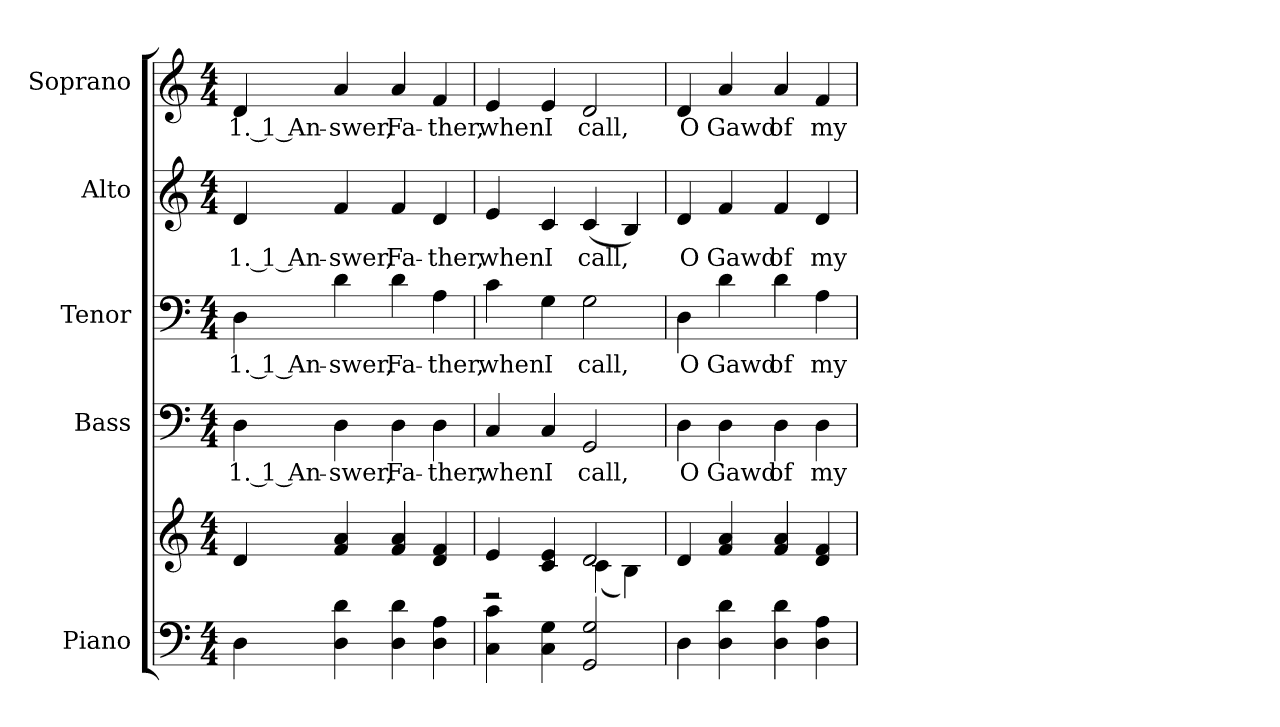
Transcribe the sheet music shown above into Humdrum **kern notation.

**kern	**kern	**kern	**text	**kern	**text	**kern	**text	**kern	**text
*part5	*part5	*part4	*part4	*part3	*part3	*part2	*part2	*part1	*part1
*staff6	*staff5	*staff4	*staff4	*staff3	*staff3	*staff2	*staff2	*staff1	*staff1
*I"Piano	*	*I"Bass	*	*I"Tenor	*	*I"Alto	*	*I"Soprano	*
*I'Pno.	*	*I'B.	*	*	*	*I'A.	*	*I'S.	*
!!LO:PB:g=z
*clefF4	*clefG2	*clefF4	*	*clefF4	*	*clefG2	*	*clefG2	*
*k[]	*k[]	*k[]	*	*k[]	*	*k[]	*	*k[]	*
*C:	*C:	*C:	*	*C:	*	*C:	*	*C:	*
*M4/4	*M4/4	*M4/4	*	*M4/4	*	*M4/4	*	*M4/4	*
*MM135	*MM135	*MM135	*	*MM135	*	*MM135	*	*MM135	*
=1	=1	=1	=1	=1	=1	=1	=1	=1	=1
!	!	!	!LO:LY:b:color=#000000	!	!	!	!	!	!
!	!	!	!	!	!LO:LY:b:color=#000000	!	!	!	!
!	!	!	!	!	!	!	!LO:LY:b:color=#000000	!	!
!	!	!	!	!	!	!	!	!	!LO:LY:b:color=#000000
4Di\	4di/	4Di\	1. 1 An-	4Di\	1. 1 An-	4di/	1. 1 An-	4di/	1. 1 An-
!	!	!	!LO:LY:b:color=#000000	!	!	!	!	!	!
!	!	!	!	!	!LO:LY:b:color=#000000	!	!	!	!
!	!	!	!	!	!	!	!LO:LY:b:color=#000000	!	!
!	!	!	!	!	!	!	!	!	!LO:LY:b:color=#000000
4Di\ 4di	4fi/ 4ai	4Di\	-swer,	4di\	-swer,	4fi/	-swer,	4ai/	-swer,
!	!	!	!LO:LY:b:color=#000000	!	!	!	!	!	!
!	!	!	!	!	!LO:LY:b:color=#000000	!	!	!	!
!	!	!	!	!	!	!	!LO:LY:b:color=#000000	!	!
!	!	!	!	!	!	!	!	!	!LO:LY:b:color=#000000
4Di\ 4di	4fi/ 4ai	4Di\	Fa-	4di\	Fa-	4fi/	Fa-	4ai/	Fa-
!	!	!	!LO:LY:b:color=#000000	!	!	!	!	!	!
!	!	!	!	!	!LO:LY:b:color=#000000	!	!	!	!
!	!	!	!	!	!	!	!LO:LY:b:color=#000000	!	!
!	!	!	!	!	!	!	!	!	!LO:LY:b:color=#000000
4Di\ 4Ai	4di/ 4fi	4Di\	-ther,	4Ai\	-ther,	4di/	-ther,	4fi/	-ther,
=2	=2	=2	=2	=2	=2	=2	=2	=2	=2
*	*^	*	*	*	*	*	*	*	*
!	!	!	!	!LO:LY:b:color=#000000	!	!	!	!	!	!
!	!	!	!	!	!	!LO:LY:b:color=#000000	!	!	!	!
!	!	!	!	!	!	!	!	!LO:LY:b:color=#000000	!	!
!	!	!	!	!	!	!	!	!	!	!LO:LY:b:color=#000000
4Ci\ 4ci	4ei/	2r	4Ci/	when	4ci\	when	4ei/	when	4ei/	when
!	!	!	!	!LO:LY:b:color=#000000	!	!	!	!	!	!
!	!	!	!	!	!	!LO:LY:b:color=#000000	!	!	!	!
!	!	!	!	!	!	!	!	!LO:LY:b:color=#000000	!	!
!	!	!	!	!	!	!	!	!	!	!LO:LY:b:color=#000000
4Ci\ 4Gi	4ci/ 4ei	.	4Ci/	I	4Gi\	I	4ci/	I	4ei/	I
!	!	!	!	!LO:LY:b:color=#000000	!	!	!	!	!	!
!	!	!	!	!	!	!LO:LY:b:color=#000000	!	!	!	!
!	!	!	!	!	!	!	!	!LO:LY:b:color=#000000	!	!
!	!	!	!	!	!	!	!	!	!	!LO:LY:b:color=#000000
2GGi/ 2Gi	2di/	(4ci\	2GGi/	call,	2Gi\	call,	(4ci/	call,	2di/	call,
.	.	4Bi\)	.	.	.	.	4Bi/)	.	.	.
*	*v	*v	*	*	*	*	*	*	*	*
=3	=3	=3	=3	=3	=3	=3	=3	=3	=3
*	*^	*	*	*	*	*	*	*	*
!	!	!	!	!LO:LY:b:color=#000000	!	!	!	!	!	!
*	*v	*v	*	*	*	*	*	*	*	*
*	*^	*	*	*	*	*	*	*	*
!	!	!	!	!	!	!LO:LY:b:color=#000000	!	!	!	!
*	*v	*v	*	*	*	*	*	*	*	*
*	*^	*	*	*	*	*	*	*	*
!	!	!	!	!	!	!	!	!LO:LY:b:color=#000000	!	!
*	*v	*v	*	*	*	*	*	*	*	*
*	*^	*	*	*	*	*	*	*	*
!	!	!	!	!	!	!	!	!	!	!LO:LY:b:color=#000000
*	*v	*v	*	*	*	*	*	*	*	*
4Di\	4di/	4Di\	O	4Di\	O	4di/	O	4di/	O
!	!	!	!LO:LY:b:color=#000000	!	!	!	!	!	!
!	!	!	!	!	!LO:LY:b:color=#000000	!	!	!	!
!	!	!	!	!	!	!	!LO:LY:b:color=#000000	!	!
!	!	!	!	!	!	!	!	!	!LO:LY:b:color=#000000
4Di\ 4di	4fi/ 4ai	4Di\	Gawd	4di\	Gawd	4fi/	Gawd	4ai/	Gawd
!	!	!	!LO:LY:b:color=#000000	!	!	!	!	!	!
!	!	!	!	!	!LO:LY:b:color=#000000	!	!	!	!
!	!	!	!	!	!	!	!LO:LY:b:color=#000000	!	!
!	!	!	!	!	!	!	!	!	!LO:LY:b:color=#000000
4Di\ 4di	4fi/ 4ai	4Di\	of	4di\	of	4fi/	of	4ai/	of
!	!	!	!LO:LY:b:color=#000000	!	!	!	!	!	!
!	!	!	!	!	!LO:LY:b:color=#000000	!	!	!	!
!	!	!	!	!	!	!	!LO:LY:b:color=#000000	!	!
!	!	!	!	!	!	!	!	!	!LO:LY:b:color=#000000
4Di\ 4Ai	4di/ 4fi	4Di\	my	4Ai\	my	4di/	my	4fi/	my
=	=	=	=	=	=	=	=	=	=
*-	*-	*-	*-	*-	*-	*-	*-	*-	*-
